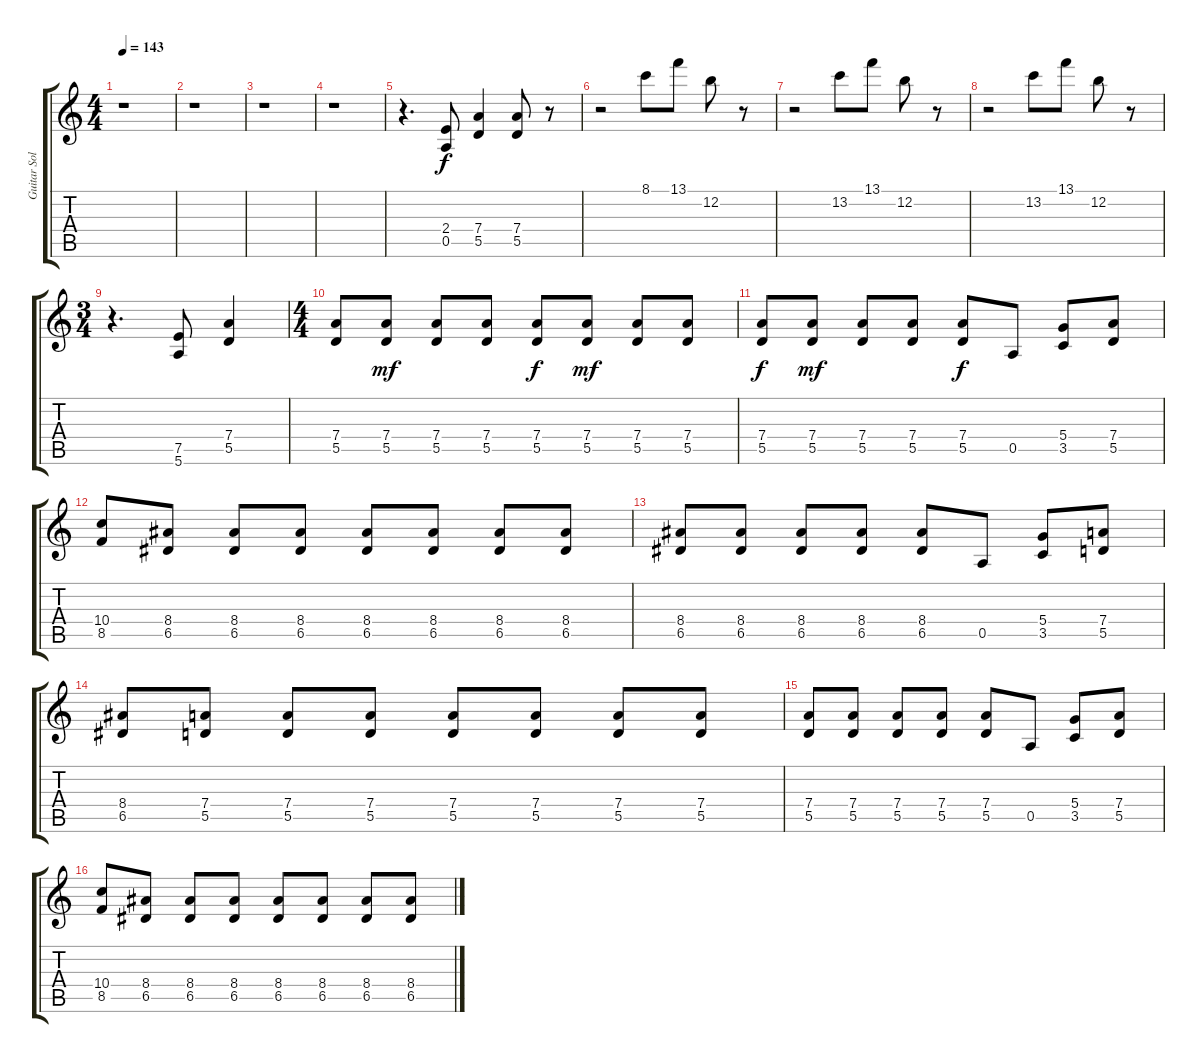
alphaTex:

\track ("Guitar Solo" "Guitar Sol") {instrument distortionguitar}
\staff {score tabs}
\tuning (E4 B3 G3 D3 A2 E2) {hide}
\ts (4 4)
\tempo 143
\clef g2
\ks c
r.1{dy f instrument distortionguitar} |
r.1 |
r.1 |
r.1 |
r.4{d} (2.4 0.5).8 (7.4 5.5).4 (7.4 5.5).8 r.8 |
r.2 8.1.8 13.1.8 12.2.8 r.8 |
r.2 13.2.8 13.1.8 12.2.8 r.8 |
r.2 13.2.8 13.1.8 12.2.8 r.8 |
\ts (3 4)
r.4{d} (7.5 5.6).8 (7.4 5.5).4 |
\ts (4 4)
(7.4 5.5).8 (7.4 5.5).8{dy mf} (7.4 5.5).8 (7.4 5.5).8 (7.4 5.5).8{dy f} (7.4 5.5).8{dy mf} (7.4 5.5).8 (7.4 5.5).8 |
(7.4 5.5).8{dy f} (7.4 5.5).8{dy mf} (7.4 5.5).8 (7.4 5.5).8 (7.4 5.5).8{dy f} 0.5.8 (5.4 3.5).8 (7.4 5.5).8 |
(10.4 8.5).8 (8.4 6.5).8 (8.4 6.5).8 (8.4 6.5).8 (8.4 6.5).8 (8.4 6.5).8 (8.4 6.5).8 (8.4 6.5).8 |
(8.4 6.5).8 (8.4 6.5).8 (8.4 6.5).8 (8.4 6.5).8 (8.4 6.5).8 0.5.8 (5.4 3.5).8 (7.4 5.5).8 |
(8.4 6.5).8 (7.4 5.5).8 (7.4 5.5).8 (7.4 5.5).8 (7.4 5.5).8 (7.4 5.5).8 (7.4 5.5).8 (7.4 5.5).8 |
(7.4 5.5).8 (7.4 5.5).8 (7.4 5.5).8 (7.4 5.5).8 (7.4 5.5).8 0.5.8 (5.4 3.5).8 (7.4 5.5).8 |
(10.4 8.5).8 (8.4 6.5).8 (8.4 6.5).8 (8.4 6.5).8 (8.4 6.5).8 (8.4 6.5).8 (8.4 6.5).8 (8.4 6.5).8
